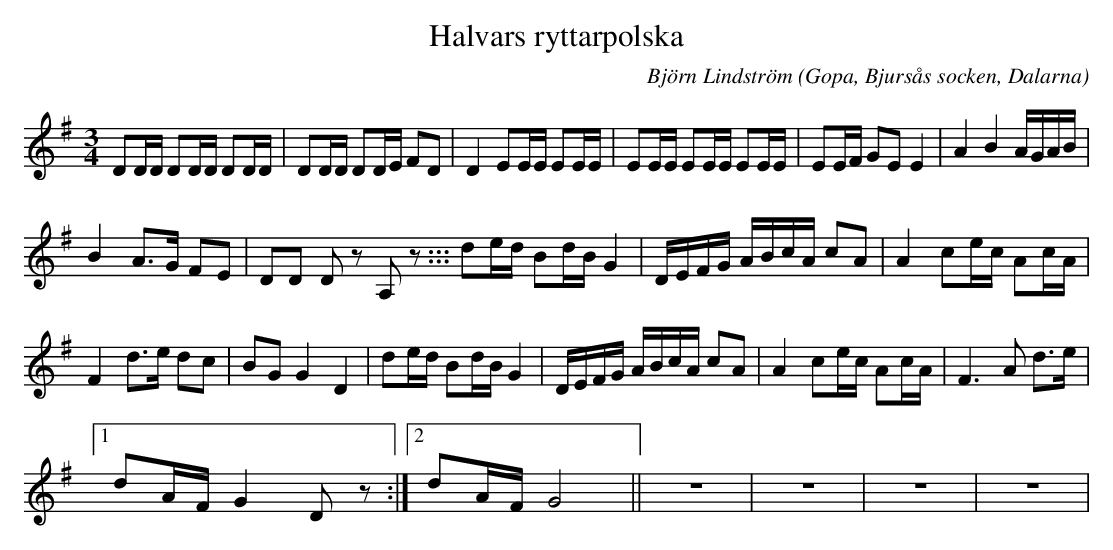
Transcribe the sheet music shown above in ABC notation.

X:1
T:Halvars ryttarpolska
C: Björn Lindström
O:Gopa, Bjursås socken, Dalarna
L:1/16
M:3/4
K:G
 D2DD D2DD D2DD | D2DD D2DE F2D2 | D4 E2EE E2EE | E2EE E2EE E2EE | E2EF G2E2 E4 | A4 B4 AGAB | %6
 B4 A2>G2 F2E2 | D2D2 D2 z2 A,2 z2 :::[K:G] d2ed B2dB G4 | DEFG ABcA c2A2 |$ A4 c2ec A2cA | %11
 F4 d2>e2 d2c2 | B2G2 G4 D4 | d2ed B2dB G4 | DEFG ABcA c2A2 | A4 c2ec A2cA |$ F6 A2 d2>e2 |1 %17
 d2AF G4 D2 z2 :|2 d2AF G8 || z12 | z12 | z12 | z12 | %23
